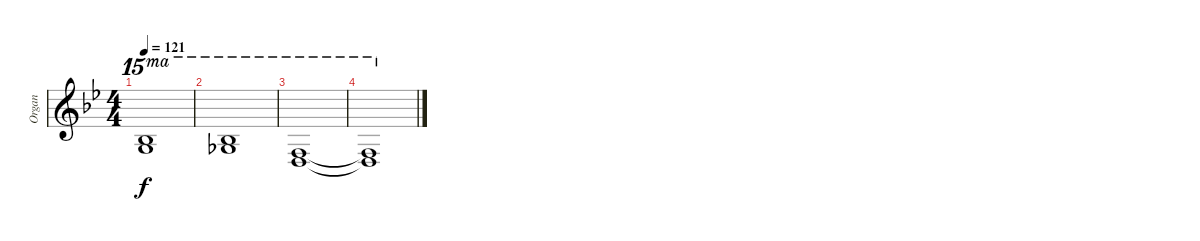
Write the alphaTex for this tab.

\track ("Organ" "Organ") {instrument percussiveorgan}
\staff {score}
\tuning (E4 B3 G3 D3 A2 E2) {hide}
\ts (4 4)
\tempo 121
\clef g2
\ks bb
(15.1 23.2).1{ot 15ma dy f} |
(14.1 23.2).1{ot 15ma} |
(10.1 18.2).1{ot 15ma} |
(10.1{t} 18.2{t}).1{ot 15ma}
